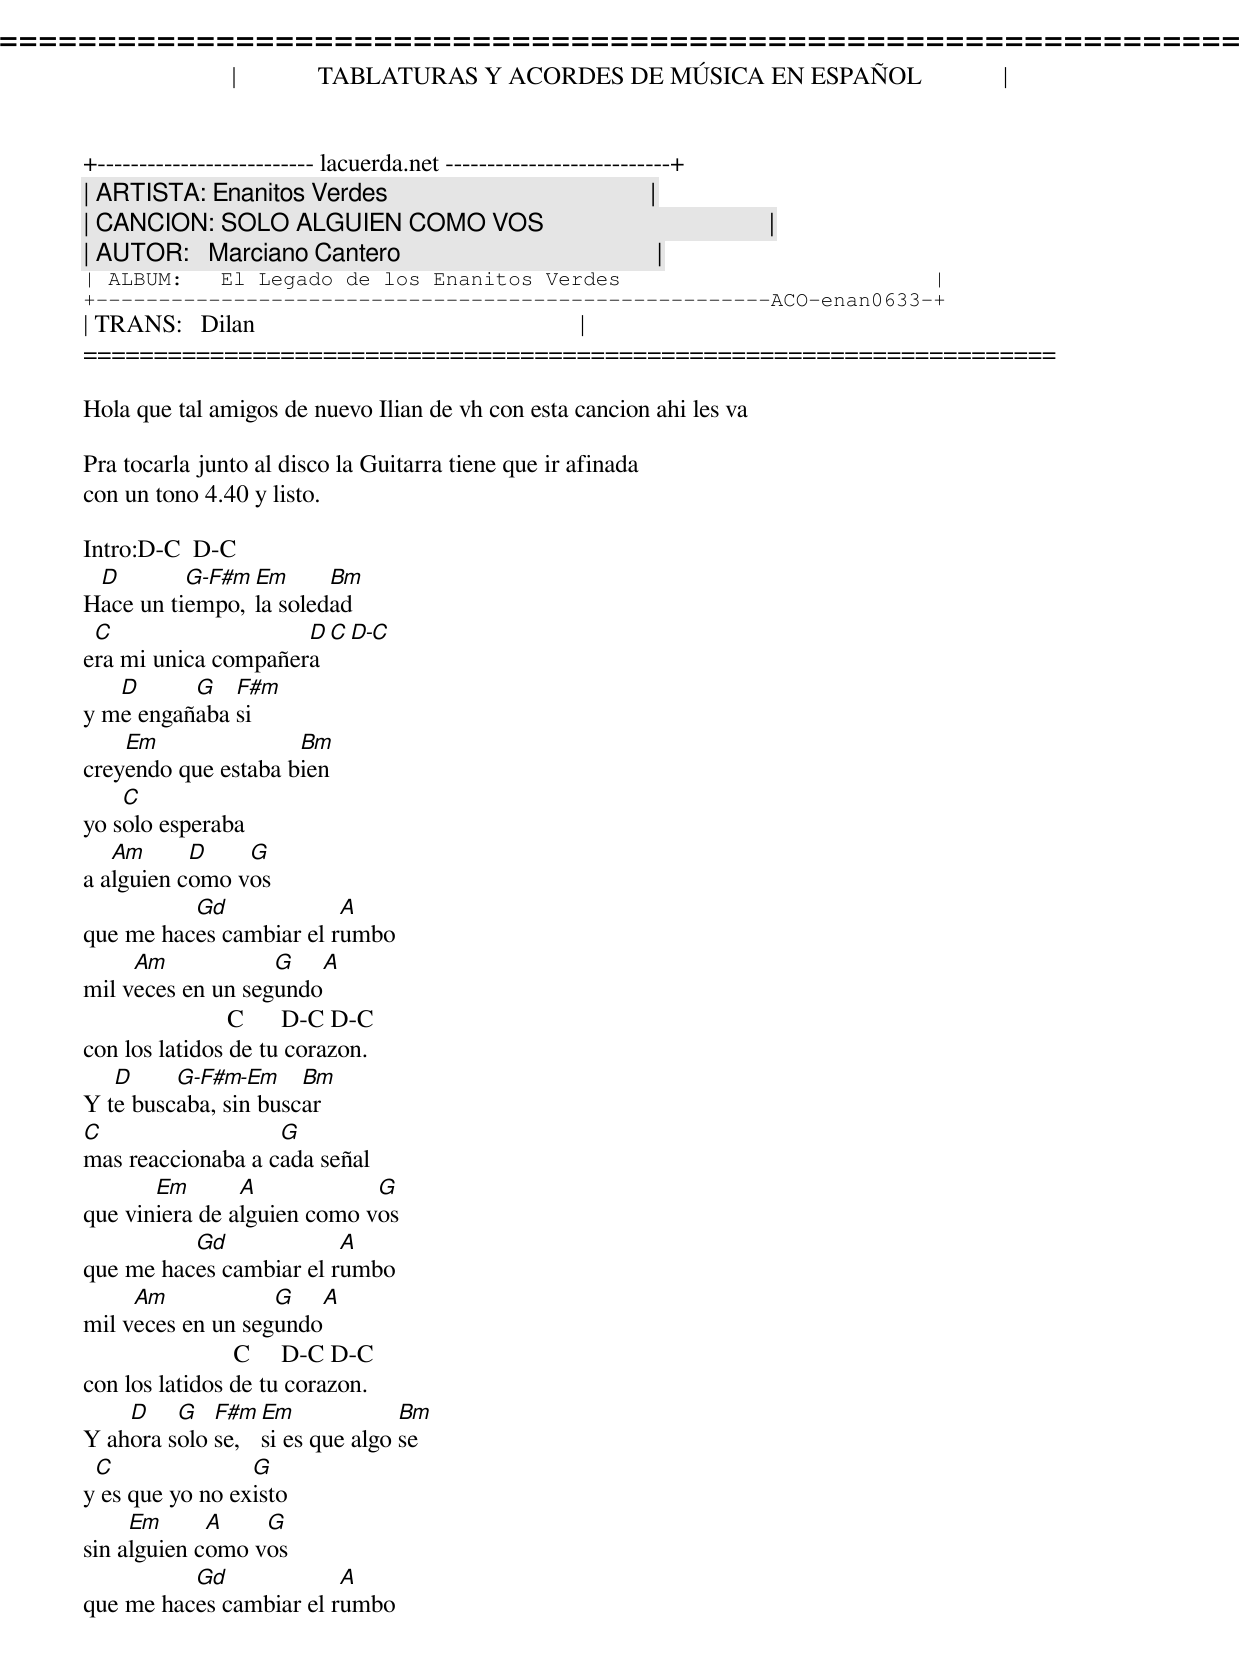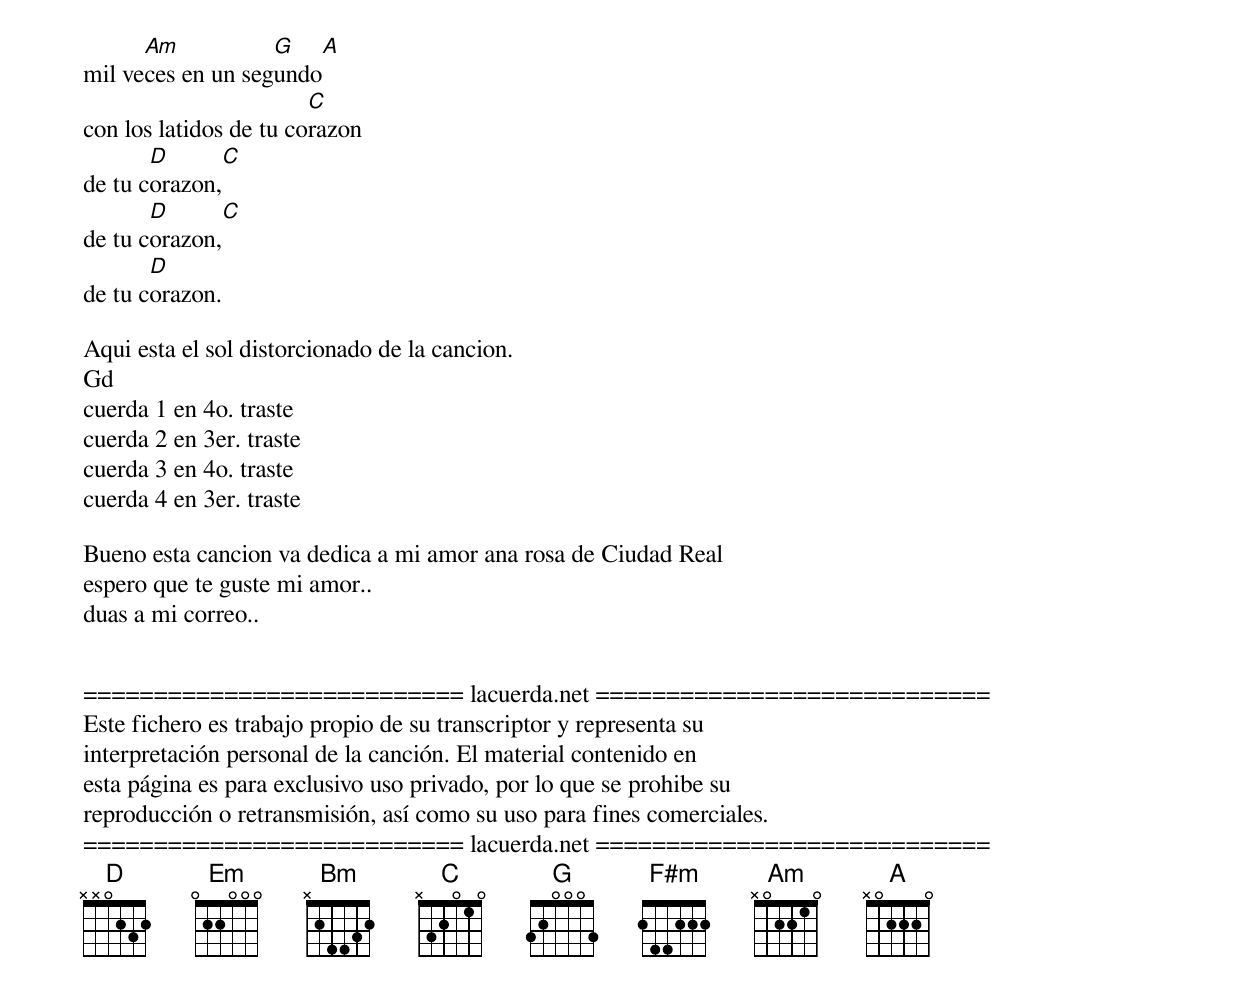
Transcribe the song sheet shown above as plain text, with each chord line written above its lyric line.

=====================================================================
|             TABLATURAS Y ACORDES DE MÚSICA EN ESPAÑOL             |
+-------------------------- lacuerda.net ---------------------------+
| ARTISTA: Enanitos Verdes                                          |
| CANCION: SOLO ALGUIEN COMO VOS                                    |
| AUTOR:   Marciano Cantero                                         |
| ALBUM:   El Legado de los Enanitos Verdes                         |
+------------------------------------------------------ACO-enan0633-+
| TRANS:   Dilan                                                    |
=====================================================================

Hola que tal amigos de nuevo Ilian de vh con esta cancion ahi les va

Pra tocarla junto al disco la Guitarra tiene que ir afinada
con un tono 4.40 y listo.

Intro:D-C  D-C
 D        G-F#m Em      Bm
Hace un tiempo, la soledad
 C                   D  C  D-C
era mi unica compañera
   D      G   F#m
y me engañaba si
    Em               Bm
creyendo que estaba bien
    C
yo solo esperaba
   Am      D    G
a alguien como vos
          Gd             A
que me haces cambiar el rumbo
     Am            G    A
mil veces en un segundo
                       C      D-C D-C
con los latidos de tu corazon.
   D     G-F#m-Em     Bm
Y te buscaba, sin buscar
C                  G
mas reaccionaba a cada señal
       Em       A            G
que viniera de alguien como vos
          Gd             A
que me haces cambiar el rumbo
     Am            G    A
mil veces en un segundo
                        C     D-C D-C
con los latidos de tu corazon.
    D    G   F#m Em             Bm
Y ahora solo se, si es que algo se
 C               G
y es que yo no existo
     Em      A    G
sin alguien como vos
          Gd             A
que me haces cambiar el rumbo
      Am           G    A
mil veces en un segundo
                        C
con los latidos de tu corazon
       D       C
de tu corazon,
       D       C
de tu corazon,
       D
de tu corazon.

Aqui esta el sol distorcionado de la cancion.
Gd
cuerda 1 en 4o. traste
cuerda 2 en 3er. traste
cuerda 3 en 4o. traste
cuerda 4 en 3er. traste

Bueno esta cancion va dedica a mi amor ana rosa de Ciudad Real
espero que te guste mi amor..
duas a mi correo..


=========================== lacuerda.net ============================
Este fichero es trabajo propio de su transcriptor y representa su
interpretación personal de la canción. El material contenido en
esta página es para exclusivo uso privado, por lo que se prohibe su
reproducción o retransmisión, así como su uso para fines comerciales.
=========================== lacuerda.net ============================
